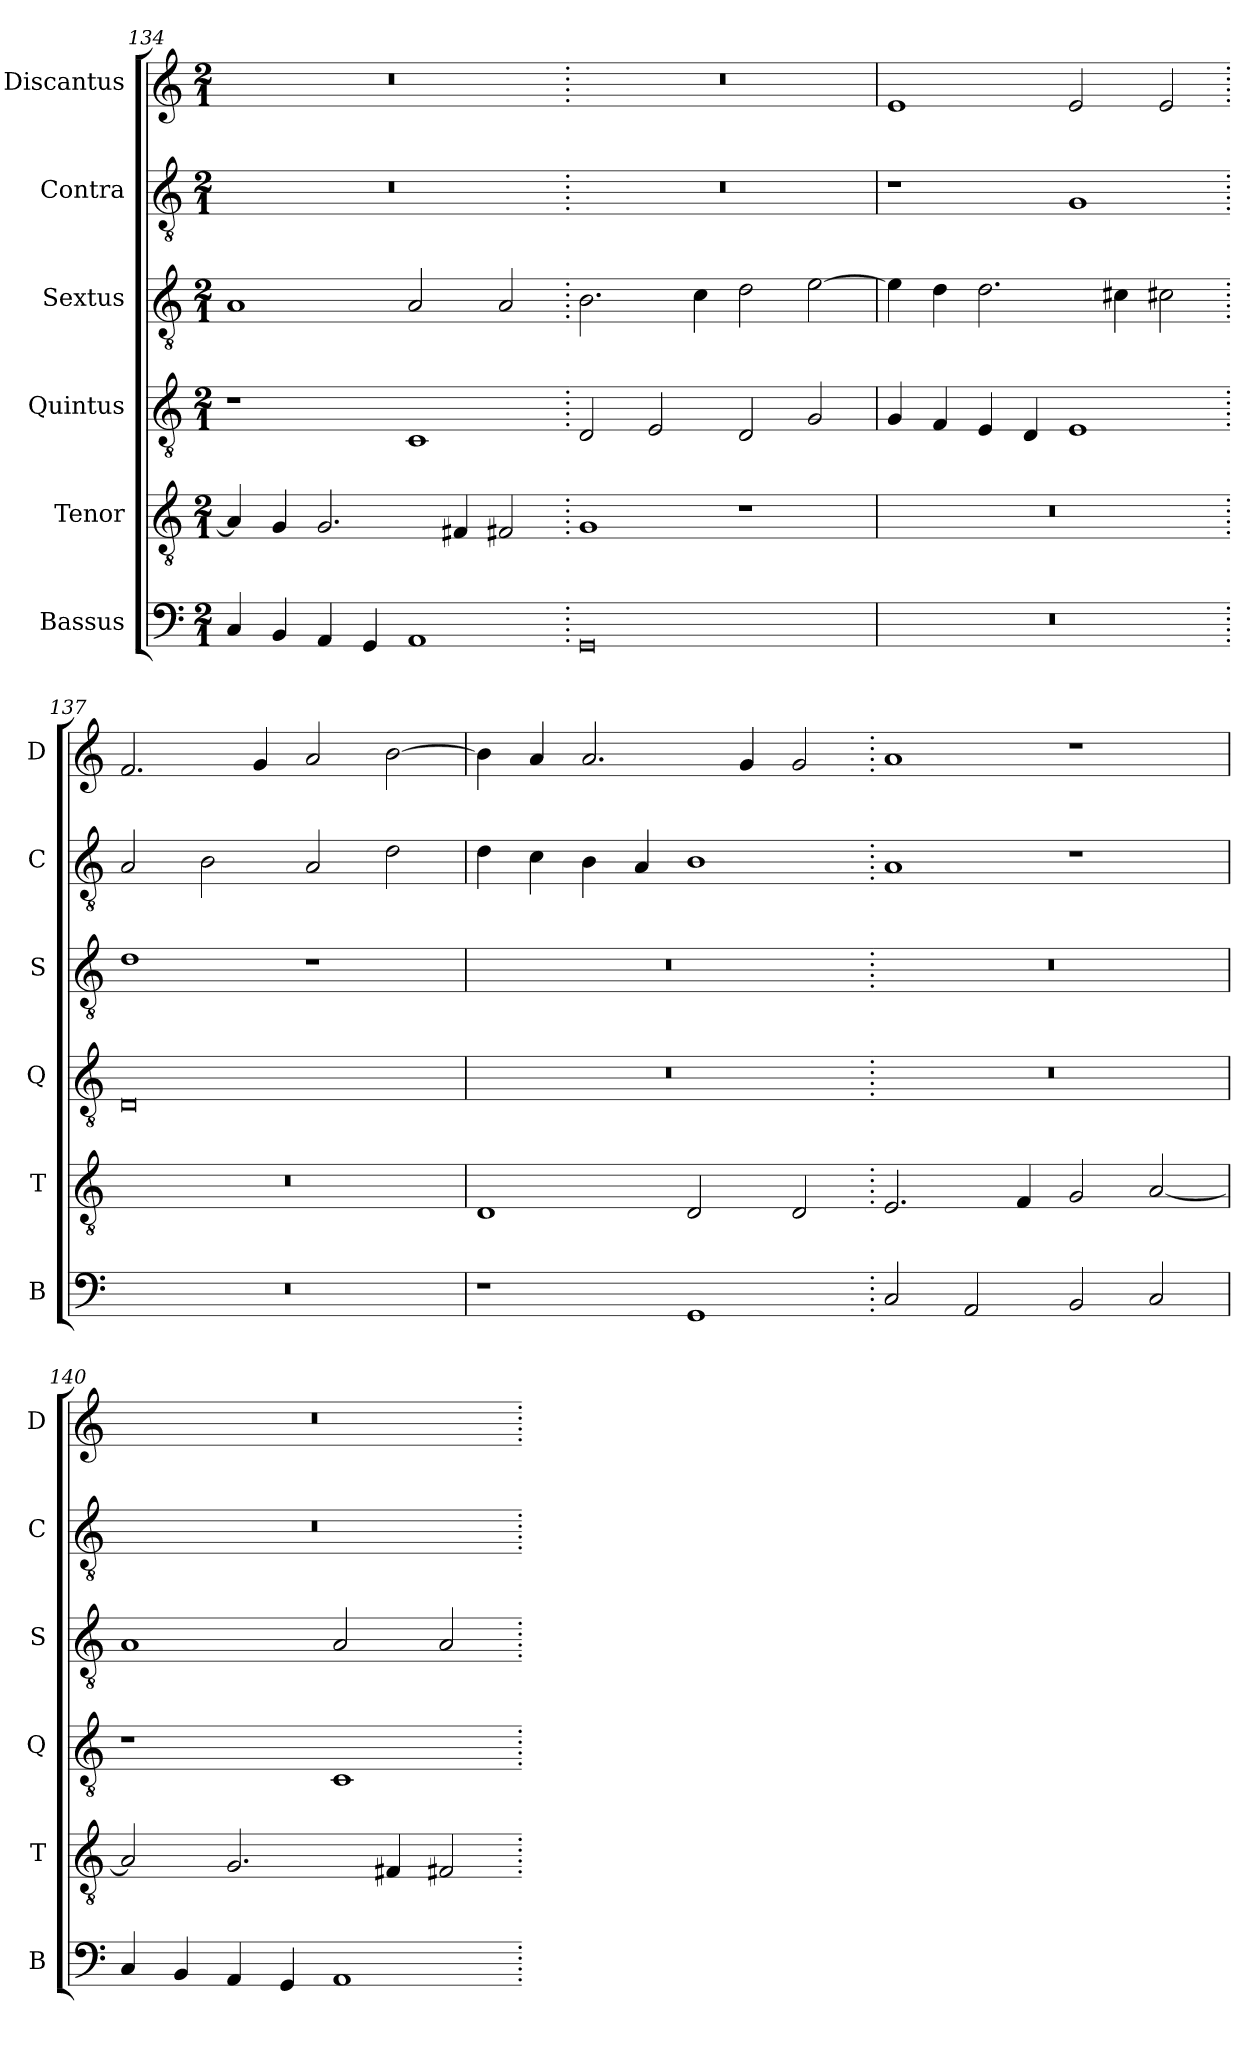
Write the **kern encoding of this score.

**kern	**kern	**kern	**kern	**kern	**kern
*part6	*part5	*part4	*part3	*part2	*part1
*staff6	*staff5	*staff4	*staff3	*staff2	*staff1
*I"Bassus	*I"Tenor	*I"Quintus	*I"Sextus	*I"Contra	*I"Discantus
*I'B	*I'T	*I'Q	*I'S	*I'C	*I'D
*clefF4	*clefGv2	*clefGv2	*clefGv2	*clefGv2	*clefG2
*k[]	*k[]	*k[]	*k[]	*k[]	*k[]
*M2/1	*M2/1	*M2/1	*M2/1	*M2/1	*M2/1
=134	=134	=134	=134	=134	=134
4C/	4A/]	1r	1A	0r	0r
4BB/	4G/	.	.	.	.
4AA/	2.G/	.	.	.	.
4GG/	.	.	.	.	.
1AA	.	1C	2A/	.	.
.	4F#X/	.	.	.	.
.	2F#X/	.	2A/	.	.
=135.	=135.	=135.	=135.	=135.	=135.
0GG	1G	2D/	2.B\	0r	0r
.	.	2E/	.	.	.
.	.	.	4c\	.	.
.	1r	2D/	2d\	.	.
.	.	2G/	[2e\	.	.
=136	=136	=136	=136	=136	=136
0r	0r	4G/	4e\]	1r	1e
.	.	4F/	4d\	.	.
.	.	4E/	2.d\	.	.
.	.	4D/	.	.	.
.	.	1E	.	1G	2e/
.	.	.	4c#X\	.	.
.	.	.	2c#X\	.	2e/
=137.	=137.	=137.	=137.	=137.	=137.
0r	0r	0D	1d	2A/	2.f/
.	.	.	.	2B\	.
.	.	.	.	.	4g/
.	.	.	1r	2A/	2a/
.	.	.	.	2d\	[2b\
=138	=138	=138	=138	=138	=138
1r	1D	0r	0r	4d\	4b\]
.	.	.	.	4c\	4a/
.	.	.	.	4B\	2.a/
.	.	.	.	4A/	.
1GG	2D/	.	.	1B	.
.	.	.	.	.	4g/
.	2D/	.	.	.	2g/
=139.	=139.	=139.	=139.	=139.	=139.
2C/	2.E/	0r	0r	1A	1a
2AA/	.	.	.	.	.
.	4F/	.	.	.	.
2BB/	2G/	.	.	1r	1r
2C/	[2A/	.	.	.	.
=140	=140	=140	=140	=140	=140
4C/	2A/]	1r	1A	0r	0r
4BB/	.	.	.	.	.
4AA/	2.G/	.	.	.	.
4GG/	.	.	.	.	.
1AA	.	1C	2A/	.	.
.	4F#X/	.	.	.	.
.	2F#X/	.	2A/	.	.
=.	=.	=.	=.	=.	=.
*-	*-	*-	*-	*-	*-
